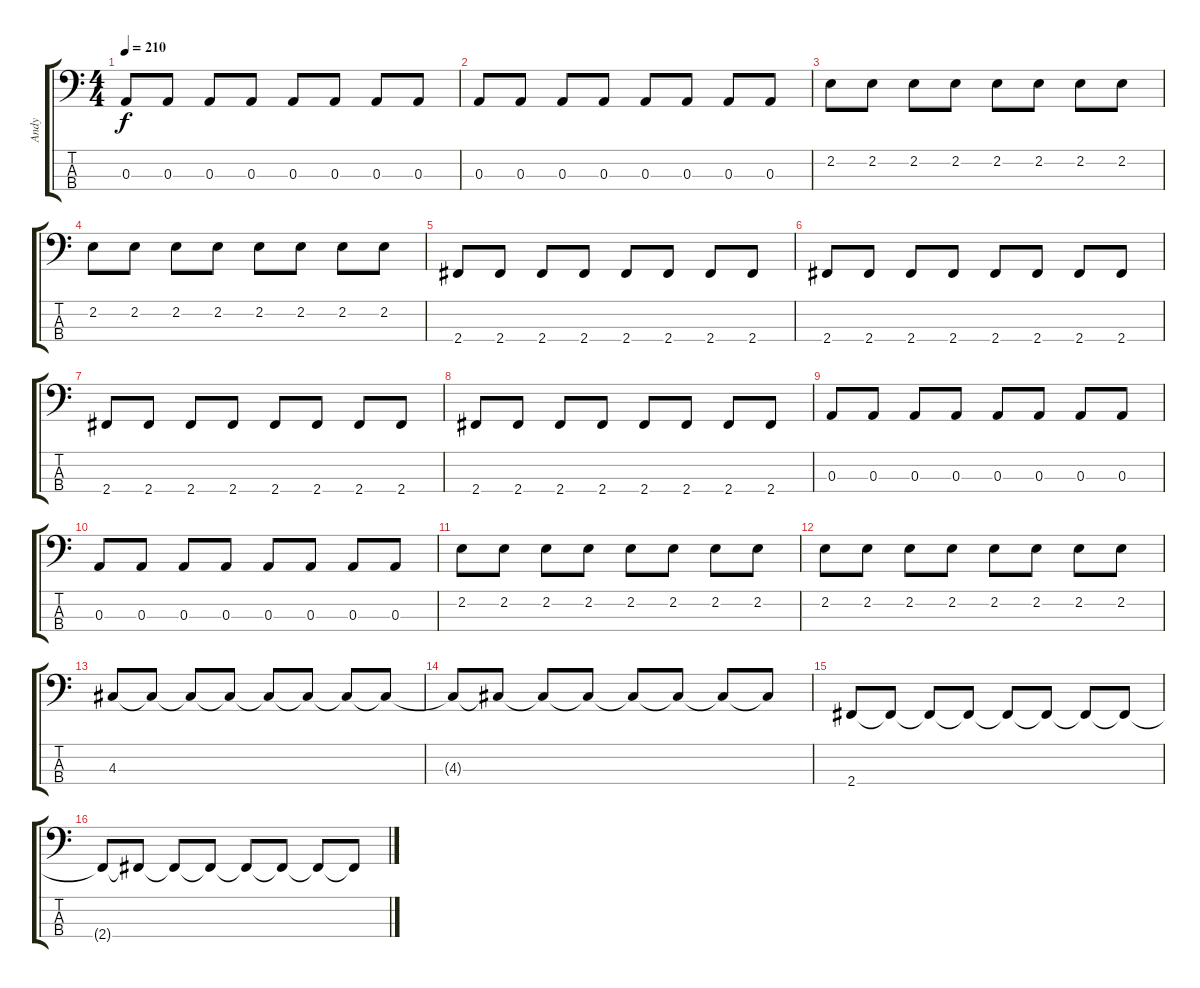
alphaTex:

\track ("Andy" "Andy") {instrument electricbasspick}
\staff {score tabs}
\tuning (G2 D2 A1 E1) {hide}
\ts (4 4)
\tempo 210
\clef f4
\ks c
0.3.8{dy f} 0.3.8 0.3.8 0.3.8 0.3.8 0.3.8 0.3.8 0.3.8 |
0.3.8 0.3.8 0.3.8 0.3.8 0.3.8 0.3.8 0.3.8 0.3.8 |
2.2.8 2.2.8 2.2.8 2.2.8 2.2.8 2.2.8 2.2.8 2.2.8 |
2.2.8 2.2.8 2.2.8 2.2.8 2.2.8 2.2.8 2.2.8 2.2.8 |
2.4.8 2.4.8 2.4.8 2.4.8 2.4.8 2.4.8 2.4.8 2.4.8 |
2.4.8 2.4.8 2.4.8 2.4.8 2.4.8 2.4.8 2.4.8 2.4.8 |
2.4.8 2.4.8 2.4.8 2.4.8 2.4.8 2.4.8 2.4.8 2.4.8 |
2.4.8 2.4.8 2.4.8 2.4.8 2.4.8 2.4.8 2.4.8 2.4.8 |
0.3.8 0.3.8 0.3.8 0.3.8 0.3.8 0.3.8 0.3.8 0.3.8 |
0.3.8 0.3.8 0.3.8 0.3.8 0.3.8 0.3.8 0.3.8 0.3.8 |
2.2.8 2.2.8 2.2.8 2.2.8 2.2.8 2.2.8 2.2.8 2.2.8 |
2.2.8 2.2.8 2.2.8 2.2.8 2.2.8 2.2.8 2.2.8 2.2.8 |
4.3.8 4.3{t}.8 4.3{t}.8 4.3{t}.8 4.3{t}.8 4.3{t}.8 4.3{t}.8 4.3{t}.8 |
4.3{t}.8 4.3{t}.8 4.3{t}.8 4.3{t}.8 4.3{t}.8 4.3{t}.8 4.3{t}.8 4.3{t}.8 |
2.4.8 2.4{t}.8 2.4{t}.8 2.4{t}.8 2.4{t}.8 2.4{t}.8 2.4{t}.8 2.4{t}.8 |
2.4{t}.8 2.4{t}.8 2.4{t}.8 2.4{t}.8 2.4{t}.8 2.4{t}.8 2.4{t}.8 2.4{t}.8
